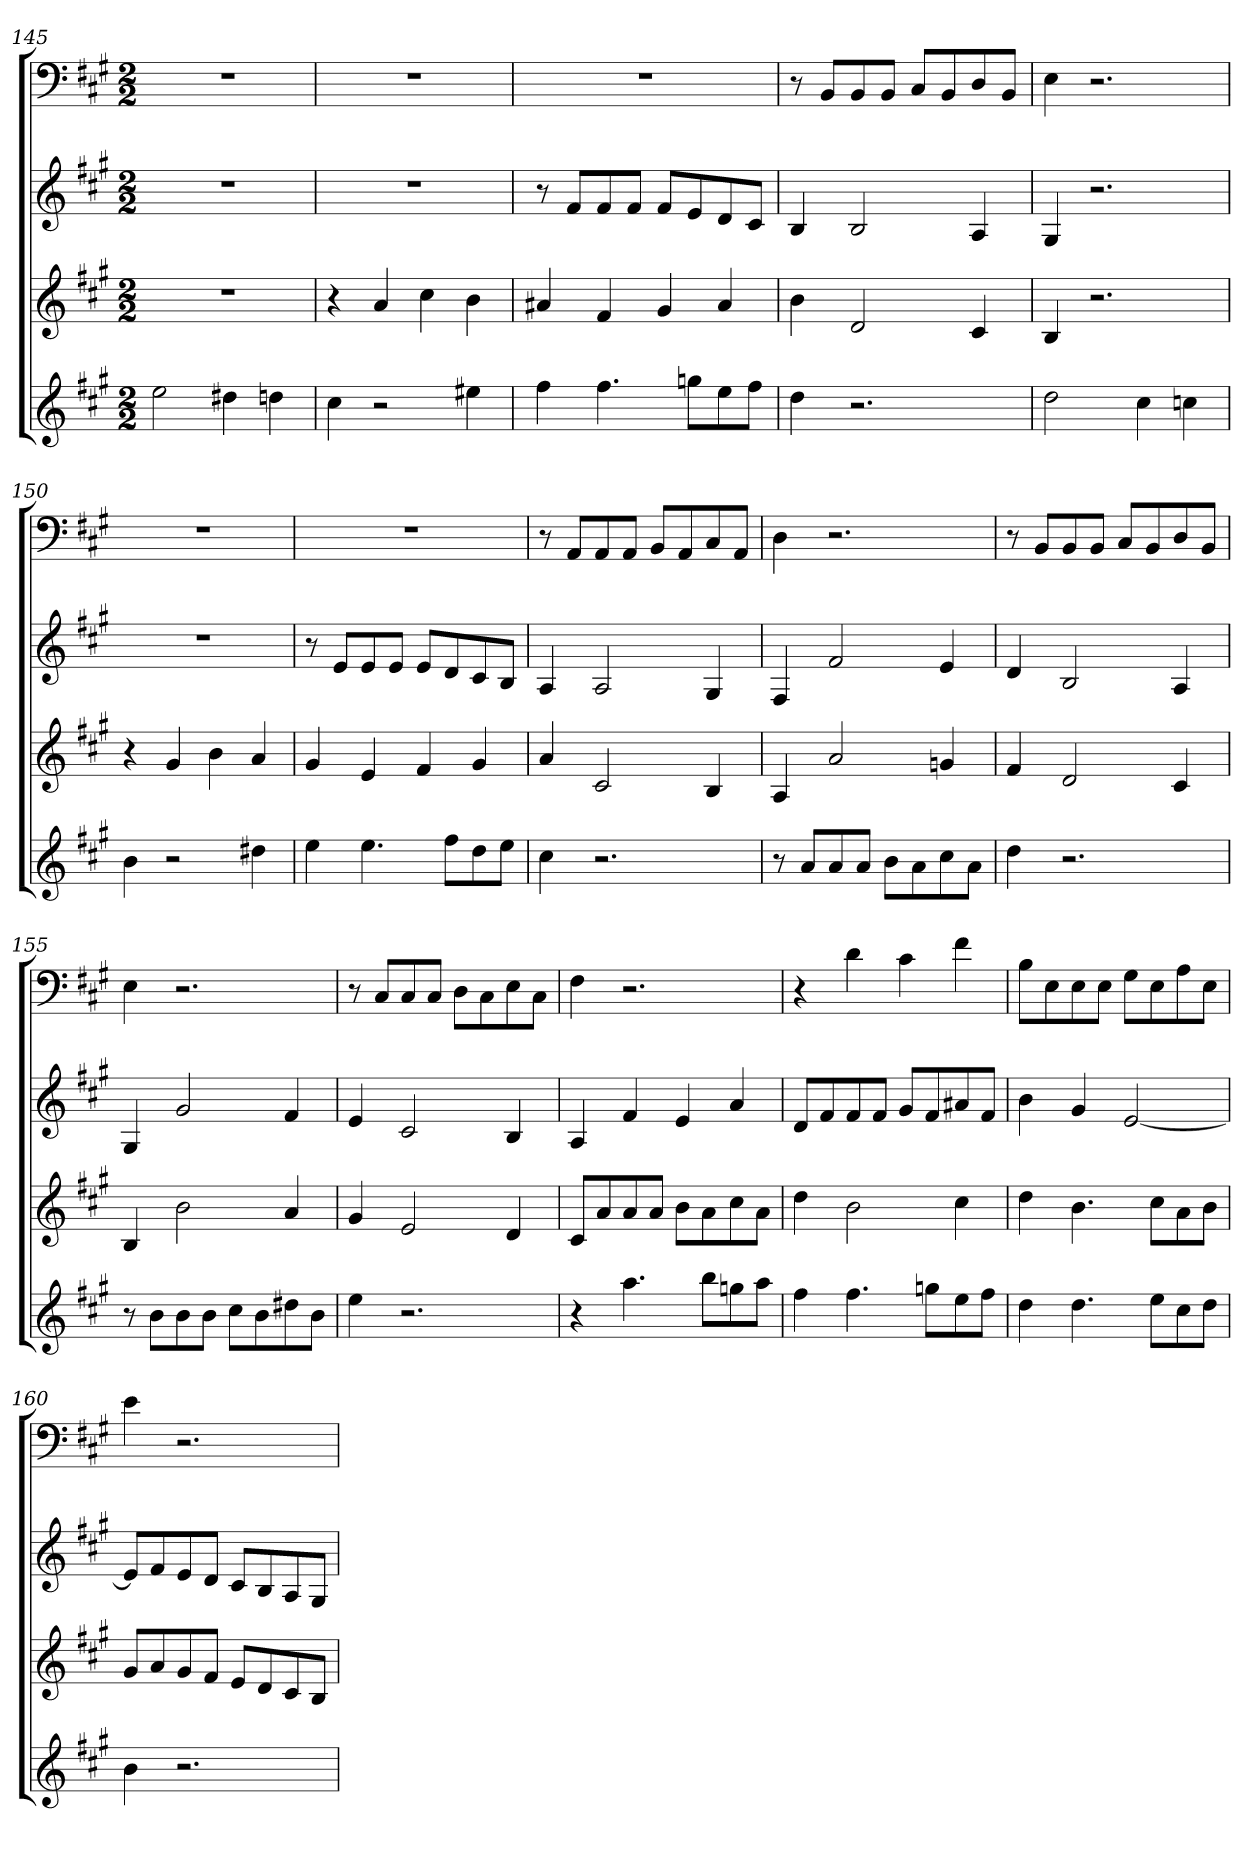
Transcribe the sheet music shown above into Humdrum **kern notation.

**kern	**kern	**kern	**kern
*part4	*part3	*part2	*part1
*staff4	*staff3	*staff2	*staff1
*k[f#c#g#]	*k[f#c#g#]	*k[f#c#g#]	*k[f#c#g#]
*A:	*A:	*A:	*A:
*M2/2	*M2/2	*M2/2	*M2/2
=145	=145	=145	=145
2ee	1r	1r	1r
4dd#X	.	.	.
4ddn	.	.	.
=146	=146	=146	=146
4cc#	4r	1r	1r
2r	4a	.	.
.	4cc#	.	.
4ee#X	4b	.	.
=147	=147	=147	=147
4ff#	4a#X	8r	1r
.	.	8f#L	.
4.ff#	4f#	8f#	.
.	.	8f#J	.
.	4g#	8f#L	.
8ggnL	.	8e	.
8ee	4a#	8d	.
8ff#J	.	8c#J	.
=148	=148	=148	=148
4dd	4b	4B	8r
.	.	.	8BBL
2.r	2d	2B	8BB
.	.	.	8BBJ
.	.	.	8C#L
.	.	.	8BB
.	4c#	4A	8D
.	.	.	8BBJ
=149	=149	=149	=149
2dd	4B	4G#	4E
.	2.r	2.r	2.r
4cc#	.	.	.
4ccn	.	.	.
=150	=150	=150	=150
4b	4r	1r	1r
2r	4g#	.	.
.	4b	.	.
4dd#X	4a	.	.
=151	=151	=151	=151
4ee	4g#	8r	1r
.	.	8eL	.
4.ee	4e	8e	.
.	.	8eJ	.
.	4f#	8eL	.
8ff#L	.	8d	.
8dd	4g#	8c#	.
8eeJ	.	8BJ	.
=152	=152	=152	=152
4cc#	4a	4A	8r
.	.	.	8AAL
2.r	2c#	2A	8AA
.	.	.	8AAJ
.	.	.	8BBL
.	.	.	8AA
.	4B	4G#	8C#
.	.	.	8AAJ
=153	=153	=153	=153
8r	4A	4F#	4D
8aL	.	.	.
8a	2a	2f#	2.r
8aJ	.	.	.
8bL	.	.	.
8a	.	.	.
8cc#	4gn	4e	.
8aJ	.	.	.
=154	=154	=154	=154
4dd	4f#	4d	8r
.	.	.	8BBL
2.r	2d	2B	8BB
.	.	.	8BBJ
.	.	.	8C#L
.	.	.	8BB
.	4c#	4A	8D
.	.	.	8BBJ
=155	=155	=155	=155
8r	4B	4G#	4E
8bL	.	.	.
8b	2b	2g#	2.r
8bJ	.	.	.
8cc#L	.	.	.
8b	.	.	.
8dd#X	4a	4f#	.
8bJ	.	.	.
=156	=156	=156	=156
4ee	4g#	4e	8r
.	.	.	8C#L
2.r	2e	2c#	8C#
.	.	.	8C#J
.	.	.	8DL
.	.	.	8C#
.	4d	4B	8E
.	.	.	8C#J
=157	=157	=157	=157
4r	8c#L	4A	4F#
.	8a	.	.
4.aa	8a	4f#	2.r
.	8aJ	.	.
.	8bL	4e	.
8bbL	8a	.	.
8ggn	8cc#	4a	.
8aaJ	8aJ	.	.
=158	=158	=158	=158
4ff#	4dd	8dL	4r
.	.	8f#	.
4.ff#	2b	8f#	4d
.	.	8f#J	.
.	.	8g#L	4c#
8ggnL	.	8f#	.
8ee	4cc#	8a#X	4f#
8ff#J	.	8f#J	.
=159	=159	=159	=159
4dd	4dd	4b	8BL
.	.	.	8E
4.dd	4.b	4g#	8E
.	.	.	8EJ
.	.	[2e	8G#L
8eeL	8cc#L	.	8E
8cc#	8a	.	8A
8ddJ	8bJ	.	8EJ
=160	=160	=160	=160
4b	8g#L	8eL]	4e
.	8a	8f#	.
2.r	8g#	8e	2.r
.	8f#J	8dJ	.
.	8eL	8c#L	.
.	8d	8B	.
.	8c#	8A	.
.	8BJ	8G#J	.
=	=	=	=
*-	*-	*-	*-
